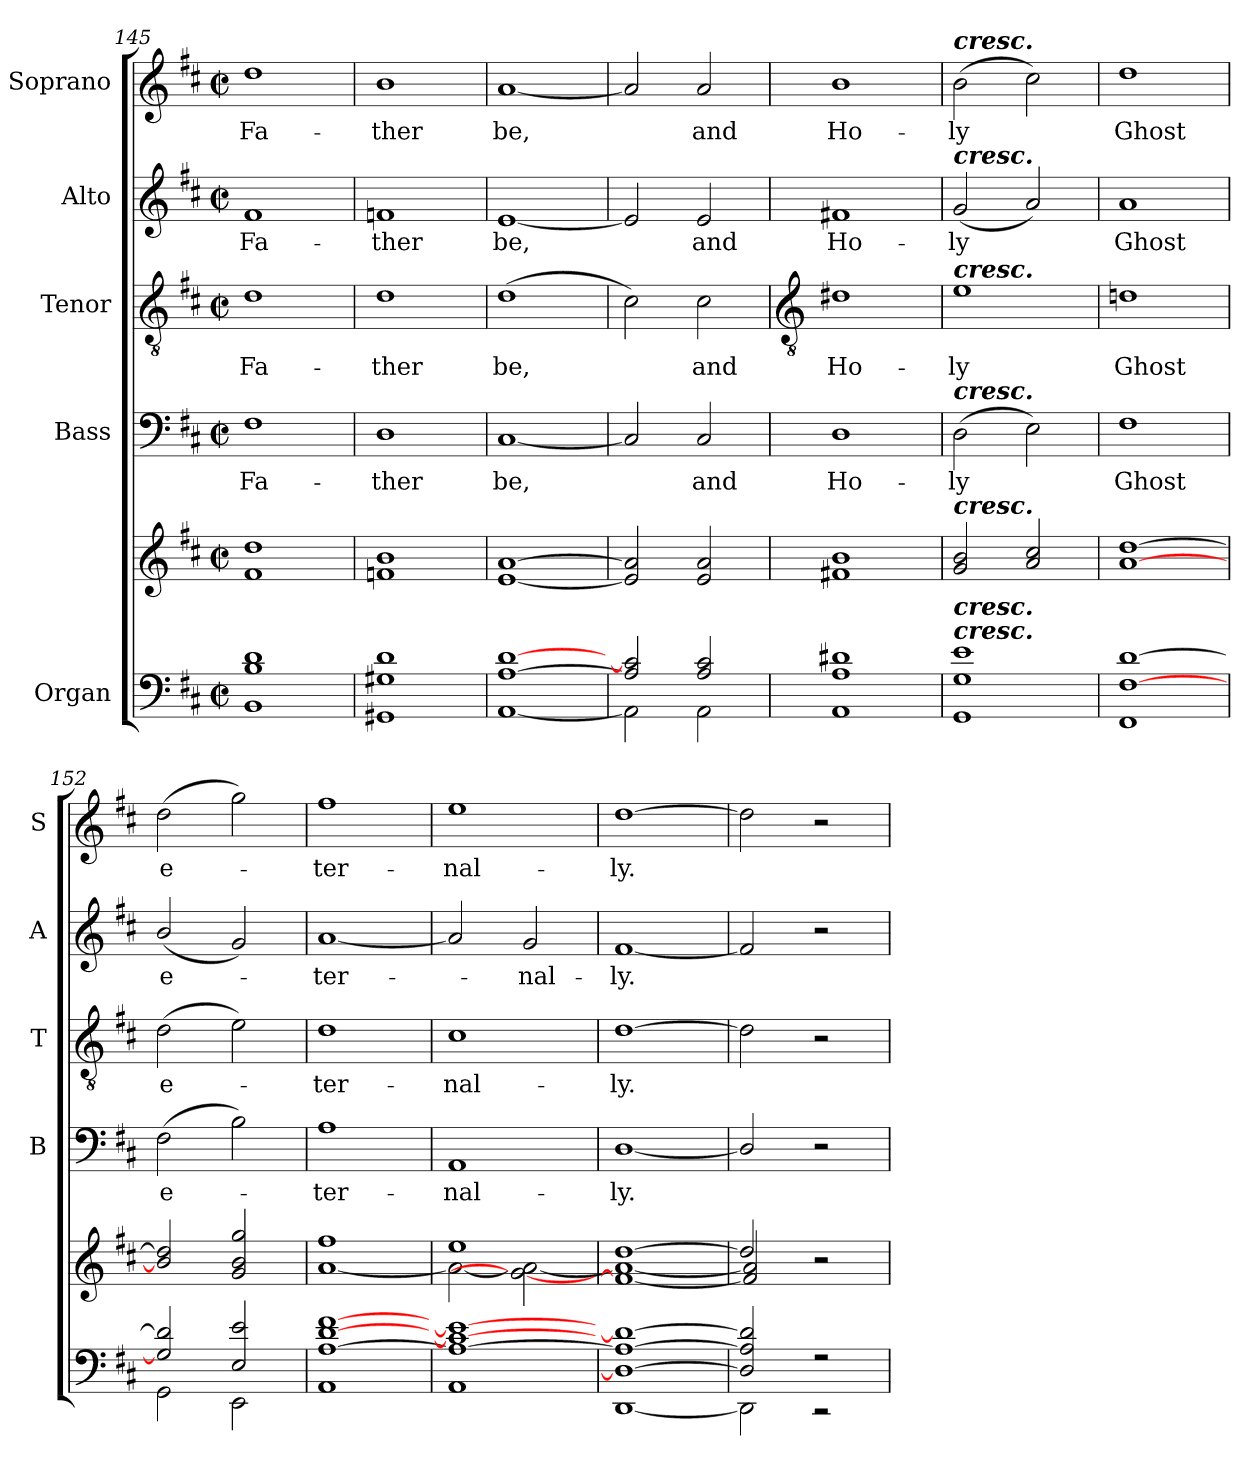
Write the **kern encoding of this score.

**kern	**kern	**kern	**text	**kern	**text	**kern	**text	**kern	**text
*part5	*part5	*part4	*part4	*part3	*part3	*part2	*part2	*part1	*part1
*staff6	*staff5	*staff4	*staff4	*staff3	*staff3	*staff2	*staff2	*staff1	*staff1
*I"Organ	*	*I"Bass	*	*I"Tenor	*	*I"Alto	*	*I"Soprano	*
*	*	*I'B	*	*I'T	*	*I'A	*	*I'S	*
*clefF4	*clefG2	*clefF4	*	*clefGv2	*	*clefG2	*	*clefG2	*
*k[f#c#]	*k[f#c#]	*k[f#c#]	*	*k[f#c#]	*	*k[f#c#]	*	*k[f#c#]	*
*D:	*D:	*D:	*	*D:	*	*D:	*	*D:	*
*M2/2	*M2/2	*M2/2	*	*M2/2	*	*M2/2	*	*M2/2	*
*met(c|)	*met(c|)	*met(c|)	*	*met(c|)	*	*met(c|)	*	*met(c|)	*
=145	=145	=145	=145	=145	=145	=145	=145	=145	=145
*^	*	*	*	*	*	*	*	*	*
!	!	!	!	!LO:LY:b	!	!LO:LY:b	!	!LO:LY:b	!	!LO:LY:b
1B/ 1d/	1BB\	1f# 1dd	1F#	Fa-	1d	Fa-	1f#	Fa-	1dd	Fa-
=146	=146	=146	=146	=146	=146	=146	=146	=146	=146	=146
!	!	!	!	!LO:LY:b	!	!LO:LY:b	!	!LO:LY:b	!	!LO:LY:b
1G#X/ 1d/	1GG#X\	1fn 1b	1D	-ther	1d	-ther	1fn	-ther	1b	-ther
=147	=147	=147	=147	=147	=147	=147	=147	=147	=147	=147
!	!	!	!	!LO:LY:b	!	!LO:LY:b	!	!LO:LY:b	!	!LO:LY:b
[1A/ [1d/	[1AA\	[1e [1a	[1C#	be,	(>1d	be,	[1e	be,	[1a	be,
=148	=148	=148	=148	=148	=148	=148	=148	=148	=148	=148
2A/] 2c#/]	2AA\]	2e] 2a]	2C#]	.	2c#)	.	2e]	.	2a]	.
!	!	!	!	!LO:LY:b	!	!LO:LY:b	!	!LO:LY:b	!	!LO:LY:b
2A/ 2c#/	2AA\	2e 2a	2C#	and	2c#	and	2e	and	2a	and
!!LO:LB:g=z
=149	=149	=149	=149	=149	=149	=149	=149	=149	=149	=149
*	*	*	*	*	*clefGv2	*	*	*	*	*
*	*	*^	*	*	*	*	*	*	*	*
!	!	!	!	!	!LO:LY:b	!	!LO:LY:b	!	!LO:LY:b	!	!LO:LY:b
1A/ 1d#X/	1AA\	1f#X 1b	1ryy	1D	Ho-	1d#X	Ho-	1f#X	Ho-	1b	Ho-
=150	=150	=150	=150	=150	=150	=150	=150	=150	=150	=150	=150
!	!	!	!	!	!	!	!	!	!	!LO:TX:a:Bi:t=cresc.	!
!	!	!	!	!	!	!	!	!LO:TX:a:Bi:t=cresc.	!	!	!
!	!	!	!	!	!	!LO:TX:a:Bi:t=cresc.	!	!	!	!	!
!	!	!	!	!LO:TX:a:Bi:t=cresc.	!	!	!	!	!	!	!
!	!	!LO:TX:a:Bi:t=cresc.	!	!	!	!	!	!	!	!	!
!LO:TX:a:Bi:t=cresc.	!	!	!	!	!	!	!	!	!	!	!
!LO:TX:a:Bi:t=cresc.	!	!	!	!	!	!	!	!	!	!	!
!	!	!	!	!	!LO:LY:b	!	!LO:LY:b	!	!LO:LY:b	!	!LO:LY:b
1G/ 1e/	1GG\	2g 2b	1ryy	(>2D	-ly	1e	-ly	(<2g	-ly	(>2b	-ly
.	.	2a 2cc#	.	2E)	.	.	.	2a)	.	2cc#)	.
=151	=151	=151	=151	=151	=151	=151	=151	=151	=151	=151	=151
!	!	!	!	!	!LO:LY:b	!	!LO:LY:b	!	!LO:LY:b	!	!LO:LY:b
[1F#/ [1d/	1FF#\	[1a [1dd	1ryy	1F#	Ghost	1dn	Ghost	1a	Ghost	1dd	Ghost
=152	=152	=152	=152	=152	=152	=152	=152	=152	=152	=152	=152
!	!	!	!	!	!LO:LY:b	!	!LO:LY:b	!	!LO:LY:b	!	!LO:LY:b
2G/] 2d/]	2GG\	2b] 2dd]	1ryy	(>2F#	e-	(>2d	e-	(<2b/	e-	(>2dd	e-
2E/ 2e/	2EE\	2g 2b 2gg	.	2B)	.	2e)	.	2g)	.	2gg)	.
=153	=153	=153	=153	=153	=153	=153	=153	=153	=153	=153	=153
!	!	!	!	!	!LO:LY:b	!	!LO:LY:b	!	!LO:LY:b	!	!LO:LY:b
[1A/ [1d/ [1f#/	1AA\	1ff#	[1a\	1A	ter-	1d	ter-	[1a	ter-	1ff#	ter-
=154	=154	=154	=154	=154	=154	=154	=154	=154	=154	=154	=154
!	!	!	!	!	!LO:LY:b	!	!LO:LY:b	!	!	!	!LO:LY:b
1A/_ 1c#/_ 1e/_	1AA\	1ee	2a\_	1AA	-nal-	1c#	-nal-	2a]	.	1ee	-nal-
!	!	!	!	!	!	!	!	!	!LO:LY:b	!	!
.	.	.	2g\_ 2a\_	.	.	.	.	2g	nal-	.	.
=155	=155	=155	=155	=155	=155	=155	=155	=155	=155	=155	=155
!	!	!	!	!	!LO:LY:b	!	!LO:LY:b	!	!LO:LY:b	!	!LO:LY:b
1D/_ 1A/_ 1d/_	[1DD\	[1dd	1f#\_ 1a\_	[1D/	-ly.	[1d	-ly.	[1f#	-ly.	[1dd	-ly.
=156	=156	=156	=156	=156	=156	=156	=156	=156	=156	=156	=156
2D/] 2A/] 2d/]	2DD\]	2dd/]	2f#/] 2a/]	2D/]	.	2d]	.	2f#]	.	2dd]	.
2r	2r	2r	2ryy	2r	.	2r	.	2r	.	2r	.
*v	*v	*	*	*	*	*	*	*	*	*	*
*	*v	*v	*	*	*	*	*	*	*	*
=	=	=	=	=	=	=	=	=	=
*-	*-	*-	*-	*-	*-	*-	*-	*-	*-
